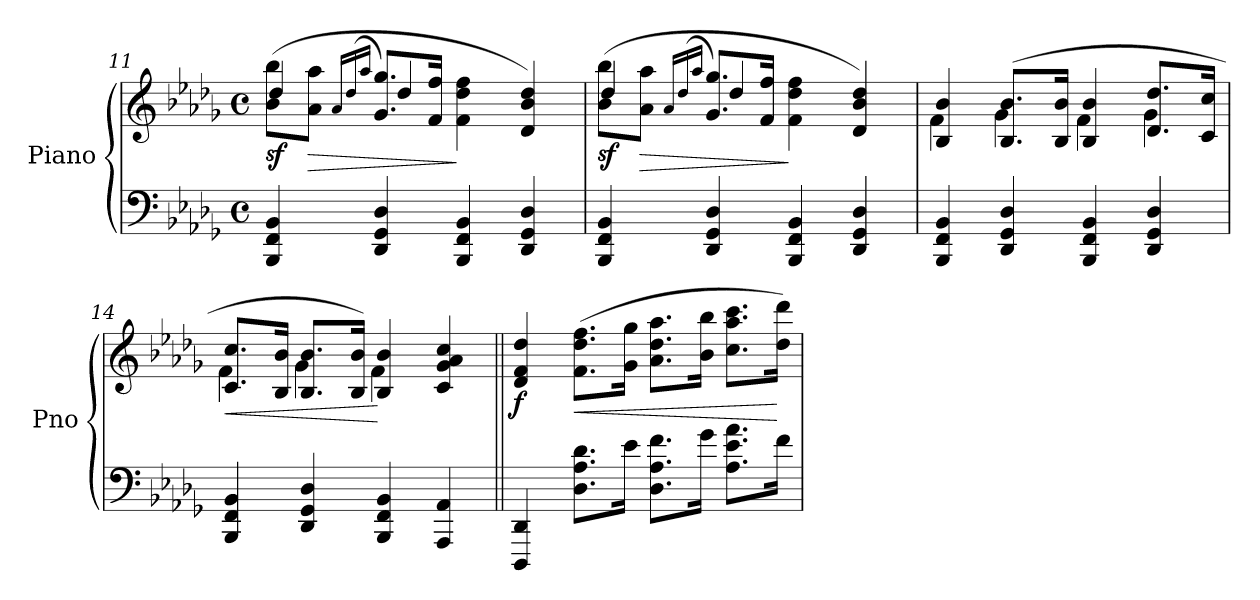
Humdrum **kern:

**kern	**kern	**dynam
*part1	*part1	*part1
*staff2	*staff1	*staff1/2
*I"Piano	*	*
*I'Pno	*	*
!!LO:LB:g=z
*clefF4	*clefG2	*
*k[b-e-a-d-g-]	*k[b-e-a-d-g-]	*
*M4/4	*M4/4	*
*met(c)	*met(c)	*
=11	=11	=11
*	*^	*
!	!	!	!LO:DY:b
4BBB-/ 4FF/ 4BB-/	(8b-\ 8bb-\L	4dd-/	sf
!	!	!	!LO:HP:b
.	8a-\ 8aa-\J	.	>
.	16qa-/LL	.	.
.	(16qdd-/	.	.
.	16qaa-/JJ	.	.
4DD-/ 4GG-/ 4D-/	8.g-/ 8.gg-/L)	4dd-/	.
.	16f/ 16ff/Jk	.	.
4BBB-/ 4FF/ 4BB-/	4f\ 4dd-\ 4ff\	2ryy	]
4DD-/ 4GG-/ 4D-/	4d-/ 4b-/ 4dd-/)	.	.
!!LO:PB:g=z	!!
=12	=12	=12	=12
!	!	!	!LO:DY:b
4BBB-/ 4FF/ 4BB-/	(8b-\ 8bb-\L	4dd-/	sf
!	!	!	!LO:HP:b
.	8a-\ 8aa-\J	.	>
.	16qa-/LL	.	.
.	(16qdd-/	.	.
.	16qaa-/JJ	.	.
4DD-/ 4GG-/ 4D-/	8.g-/ 8.gg-/L)	4dd-/	.
.	16f/ 16ff/Jk	.	.
4BBB-/ 4FF/ 4BB-/	4f\ 4dd-\ 4ff\	2ryy	]
4DD-/ 4GG-/ 4D-/	4d-/ 4b-/ 4dd-/)	.	.
=13	=13	=13	=13
4BBB-/ 4FF/ 4BB-/	4B-/ 4b-/	4f\	.
4DD-/ 4GG-/ 4D-/	(8.B-/ 8.b-/L	4g-\	.
.	16B-/ 16b-/Jk	.	.
4BBB-/ 4FF/ 4BB-/	4B-/ 4b-/	4f\	.
4DD-/ 4GG-/ 4D-/	8.d-/ 8.dd-/L	4g-\	.
.	16c/ 16cc/Jk	.	.
=14	=14	=14	=14
!	!	!	!LO:HP:b
4BBB-/ 4FF/ 4BB-/	8.c/ 8.cc/L	4f\	<
.	16B-/ 16b-/Jk	.	.
4DD-/ 4GG-/ 4D-/	8.B-/ 8.b-/L	4g-\	.
.	16B-/ 16b-/Jk)	.	.
4BBB-/ 4FF/ 4BB-/	4B-/ 4b-/	4f\	[
4AAA-/ 4AA-/	4c/ 4g-/ 4a-/ 4cc/	4ryy	.
!!LO:LB:g=z
=15||	=15||	=15||	=15||
!	!	!	!LO:DY:b
*	*v	*v	*
4DDD-/ 4DD-/	4d-/ 4f/ 4dd-/	f
!	!	!LO:HP:b
8.D-\ 8.A-\ 8.d-\L	(8.f\ 8.dd-\ 8.ff\L	<
16e-\Jk	16g-\ 16gg-\Jk	.
8.D-\ 8.A-\ 8.f\L	8.a-\ 8.dd-\ 8.aa-\L	.
16g-\Jk	16b-\ 16bb-\Jk	.
8.A-\ 8.e-\ 8.a-\L	8.cc\ 8.aa-\ 8.ccc\L	.
16f\Jk	16dd-\ 16ddd-\Jk)	[
=	=	=
*-	*-	*-
